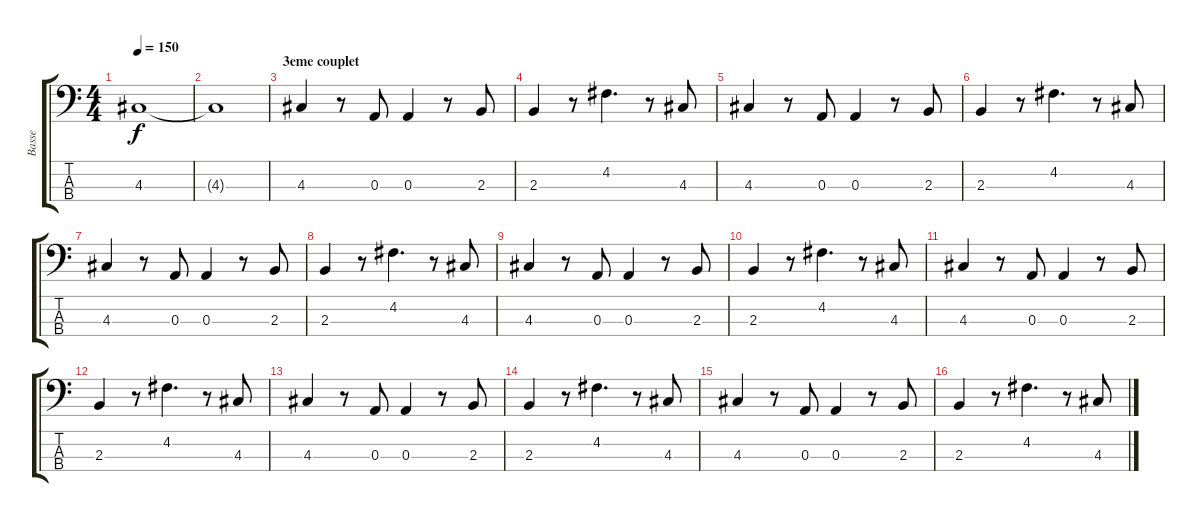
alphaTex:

\track ("Basse" "Basse") {instrument electricbasspick}
\staff {score tabs}
\tuning (G2 D2 A1 E1) {hide}
\ts (4 4)
\tempo 150
\clef f4
\ks c
4.3.1{dy f} |
4.3{t}.1 |
\section ("" "3eme couplet")
4.3.4 r.8 0.3.8 0.3.4 r.8 2.3.8 |
2.3.4 r.8 4.2.4{d} r.8 4.3.8 |
4.3.4 r.8 0.3.8 0.3.4 r.8 2.3.8 |
2.3.4 r.8 4.2.4{d} r.8 4.3.8 |
4.3.4 r.8 0.3.8 0.3.4 r.8 2.3.8 |
2.3.4 r.8 4.2.4{d} r.8 4.3.8 |
4.3.4 r.8 0.3.8 0.3.4 r.8 2.3.8 |
2.3.4 r.8 4.2.4{d} r.8 4.3.8 |
4.3.4 r.8 0.3.8 0.3.4 r.8 2.3.8 |
2.3.4 r.8 4.2.4{d} r.8 4.3.8 |
4.3.4 r.8 0.3.8 0.3.4 r.8 2.3.8 |
2.3.4 r.8 4.2.4{d} r.8 4.3.8 |
4.3.4 r.8 0.3.8 0.3.4 r.8 2.3.8 |
2.3.4 r.8 4.2.4{d} r.8 4.3.8
